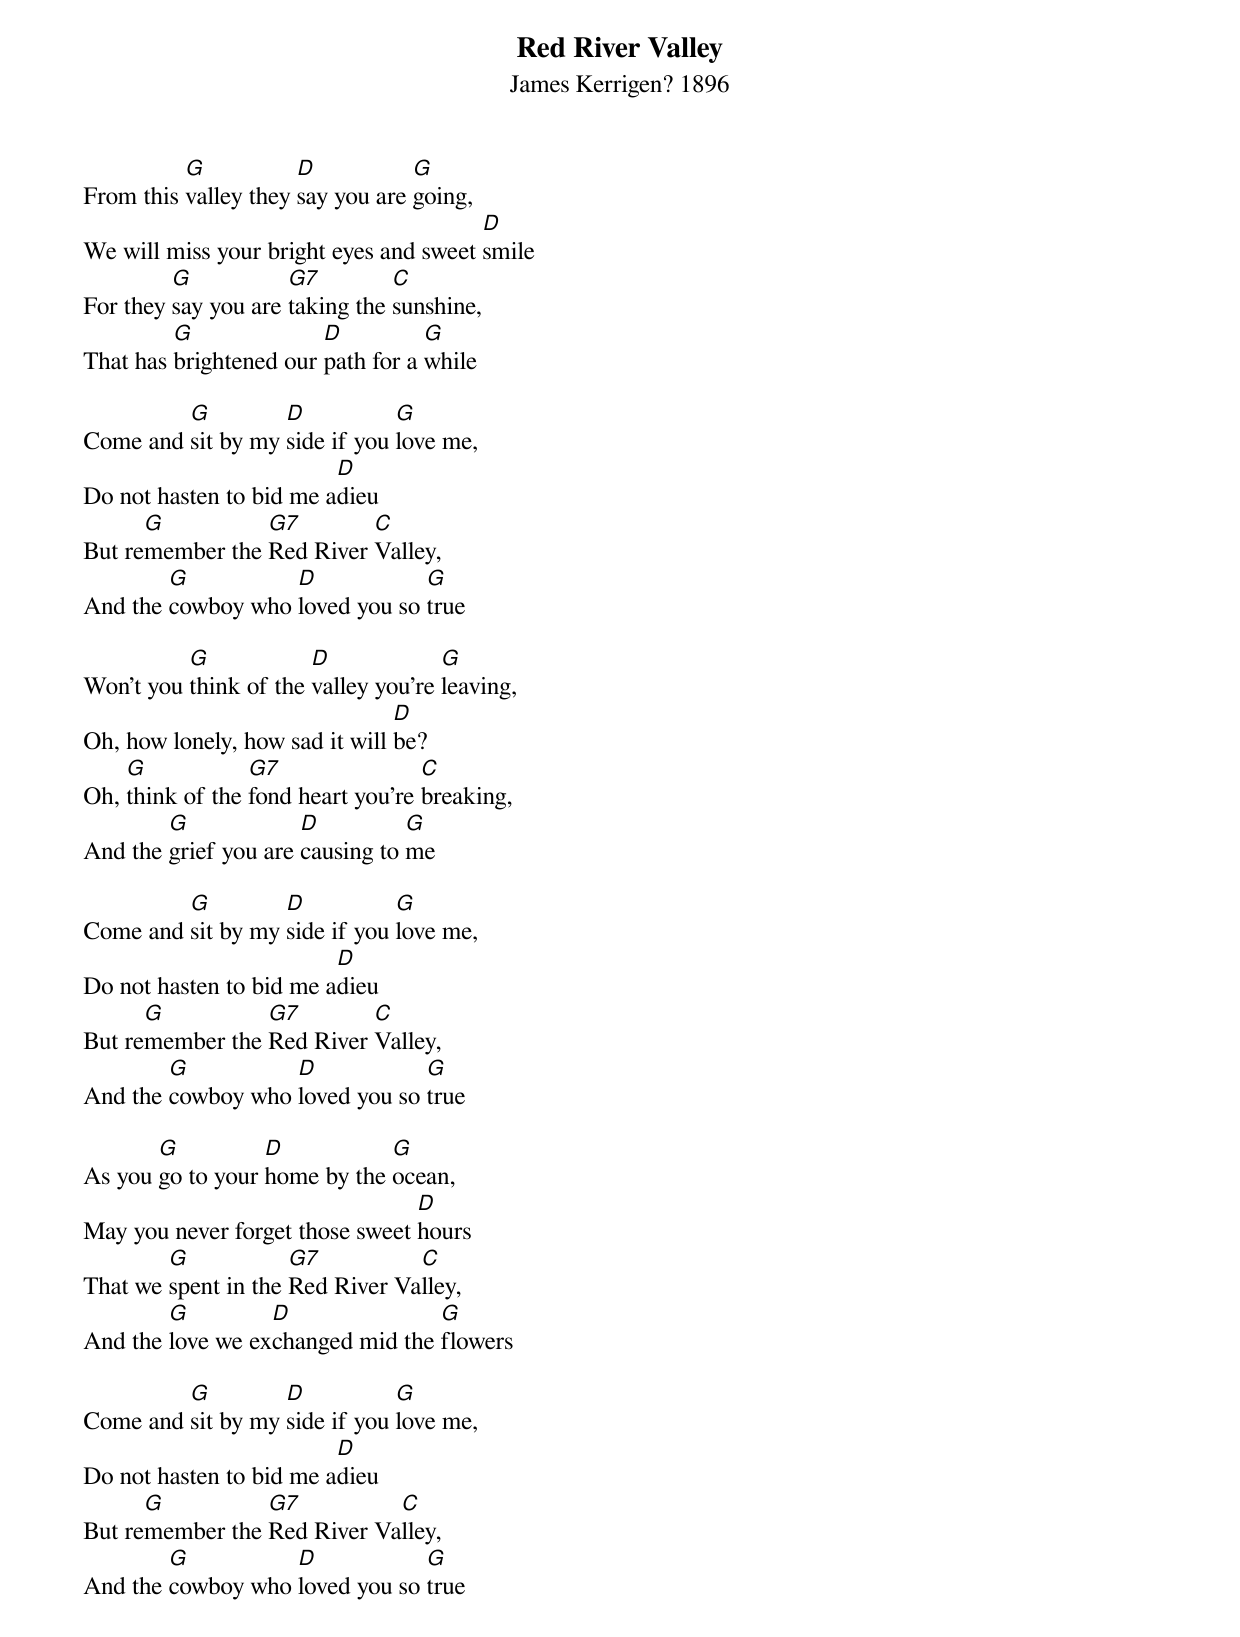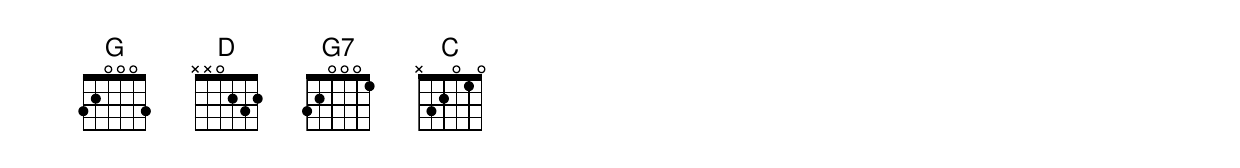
{title: Red River Valley}
{subtitle: James Kerrigen? 1896}
From this [G]valley they [D]say you are [G]going,
We will miss your bright eyes and sweet [D]smile
For they [G]say you are [G7]taking the [C]sunshine,
That has [G]brightened our [D]path for a [G]while

Come and [G]sit by my [D]side if you [G]love me,
Do not hasten to bid me a[D]dieu
But re[G]member the [G7]Red River [C]Valley,
And the [G]cowboy who [D]loved you so [G]true

Won't you [G]think of the [D]valley you're [G]leaving,
Oh, how lonely, how sad it will [D]be?
Oh, [G]think of the [G7]fond heart you're [C]breaking,
And the [G]grief you are [D]causing to [G]me

Come and [G]sit by my [D]side if you [G]love me,
Do not hasten to bid me a[D]dieu
But re[G]member the [G7]Red River [C]Valley,
And the [G]cowboy who [D]loved you so [G]true

As you [G]go to your [D]home by the [G]ocean,
May you never forget those sweet [D]hours
That we [G]spent in the [G7]Red River Va[C]lley,
And the [G]love we ex[D]changed mid the [G]flowers

Come and [G]sit by my [D]side if you [G]love me,
Do not hasten to bid me a[D]dieu
But re[G]member the [G7]Red River Va[C]lley,
And the [G]cowboy who [D]loved you so [G]true
